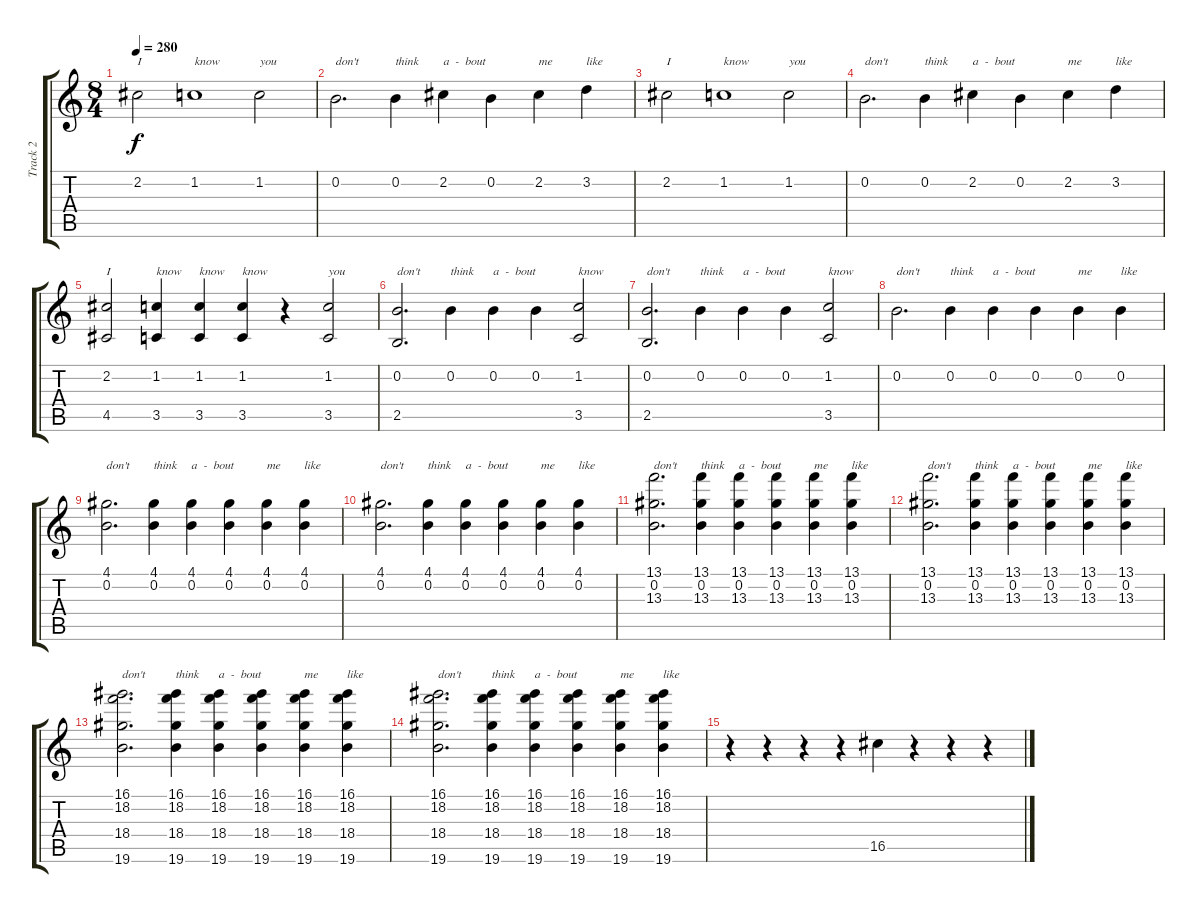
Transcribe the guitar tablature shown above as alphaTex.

\track ("Track 2" "Track 2") {instrument overdrivenguitar}
\staff {score tabs}
\tuning (E4 B3 G3 D3 A2 E2) {hide}
\ts (8 4)
\tempo 280
\clef g2
\ks c
2.2.2{txt "I" dy f} 1.2.1{txt "know"} 1.2.2{txt "you"} |
0.2.2{d txt "don't"} 0.2.4{txt "think"} 2.2.4{txt "a  -  bout"} 0.2.4 2.2.4{txt "me"} 3.2.4{txt "like"} |
2.2.2{txt "I"} 1.2.1{txt "know"} 1.2.2{txt "you"} |
0.2.2{d txt "don't"} 0.2.4{txt "think"} 2.2.4{txt "a  -  bout"} 0.2.4 2.2.4{txt "me"} 3.2.4{txt "like"} |
(2.2 4.5).2{txt "I"} (1.2 3.5).4{txt "know"} (1.2 3.5).4{txt "know"} (1.2 3.5).4{txt "know"} r.4 (1.2 3.5).2{txt "you"} |
(0.2 2.5).2{d txt "don't"} 0.2.4{txt "think"} 0.2.4{txt "a  -  bout"} 0.2.4 (1.2 3.5).2{txt "know"} |
(0.2 2.5).2{d txt "don't"} 0.2.4{txt "think"} 0.2.4{txt "a  -  bout"} 0.2.4 (1.2 3.5).2{txt "know"} |
0.2.2{d txt "don't"} 0.2.4{txt "think"} 0.2.4{txt "a  -  bout"} 0.2.4 0.2.4{txt "me"} 0.2.4{txt "like"} |
(4.1 0.2).2{d txt "don't"} (4.1 0.2).4{txt "think"} (4.1 0.2).4{txt "a  -  bout"} (4.1 0.2).4 (4.1 0.2).4{txt "me"} (4.1 0.2).4{txt "like"} |
(4.1 0.2).2{d txt "don't"} (4.1 0.2).4{txt "think"} (4.1 0.2).4{txt "a  -  bout"} (4.1 0.2).4 (4.1 0.2).4{txt "me"} (4.1 0.2).4{txt "like"} |
(13.1 0.2 13.3).2{d txt "don't"} (13.1 0.2 13.3).4{txt "think"} (13.1 0.2 13.3).4{txt "a  -  bout"} (13.1 0.2 13.3).4 (13.1 0.2 13.3).4{txt "me"} (13.1 0.2 13.3).4{txt "like"} |
(13.1 0.2 13.3).2{d txt "don't"} (13.1 0.2 13.3).4{txt "think"} (13.1 0.2 13.3).4{txt "a  -  bout"} (13.1 0.2 13.3).4 (13.1 0.2 13.3).4{txt "me"} (13.1 0.2 13.3).4{txt "like"} |
(16.1 18.2 18.4 19.6).2{d txt "don't"} (16.1 18.2 18.4 19.6).4{txt "think"} (16.1 18.2 18.4 19.6).4{txt "a  -  bout"} (16.1 18.2 18.4 19.6).4 (16.1 18.2 18.4 19.6).4{txt "me"} (16.1 18.2 18.4 19.6).4{txt "like"} |
(16.1 18.2 18.4 19.6).2{d txt "don't"} (16.1 18.2 18.4 19.6).4{txt "think"} (16.1 18.2 18.4 19.6).4{txt "a  -  bout"} (16.1 18.2 18.4 19.6).4 (16.1 18.2 18.4 19.6).4{txt "me"} (16.1 18.2 18.4 19.6).4{txt "like"} |
r.4 r.4 r.4 r.4 16.5.4 r.4 r.4 r.4
